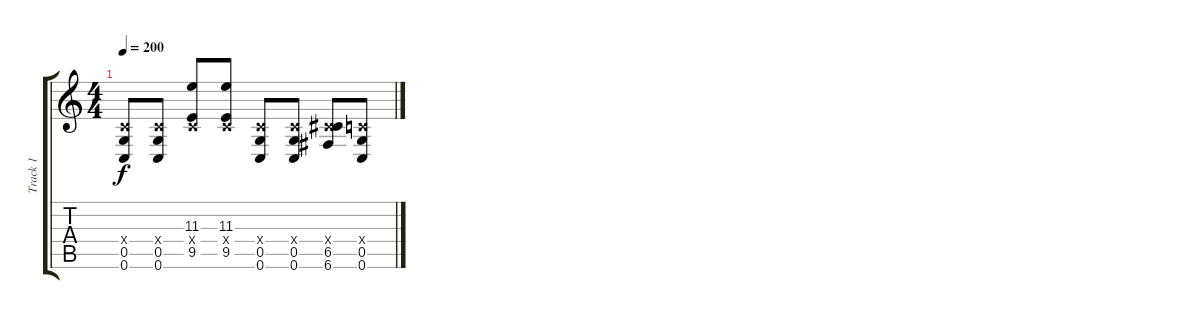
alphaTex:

\track ("Track 1" "Track 1") {instrument overdrivenguitar}
\staff {score tabs}
\tuning (D4 A3 F3 C3 G2 C2) {hide}
\ts (4 4)
\tempo 200
\clef g2
\ks c
(0.4{x} 0.5 0.6).8{dy f} (0.4{x} 0.5 0.6).8 (11.3 0.4{x} 9.5).8 (11.3 0.4{x} 9.5).8 (0.4{x} 0.5 0.6).8 (0.4{x} 0.5 0.6).8 (0.4{x} 6.5 6.6).8 (0.4{x} 0.5 0.6).8
